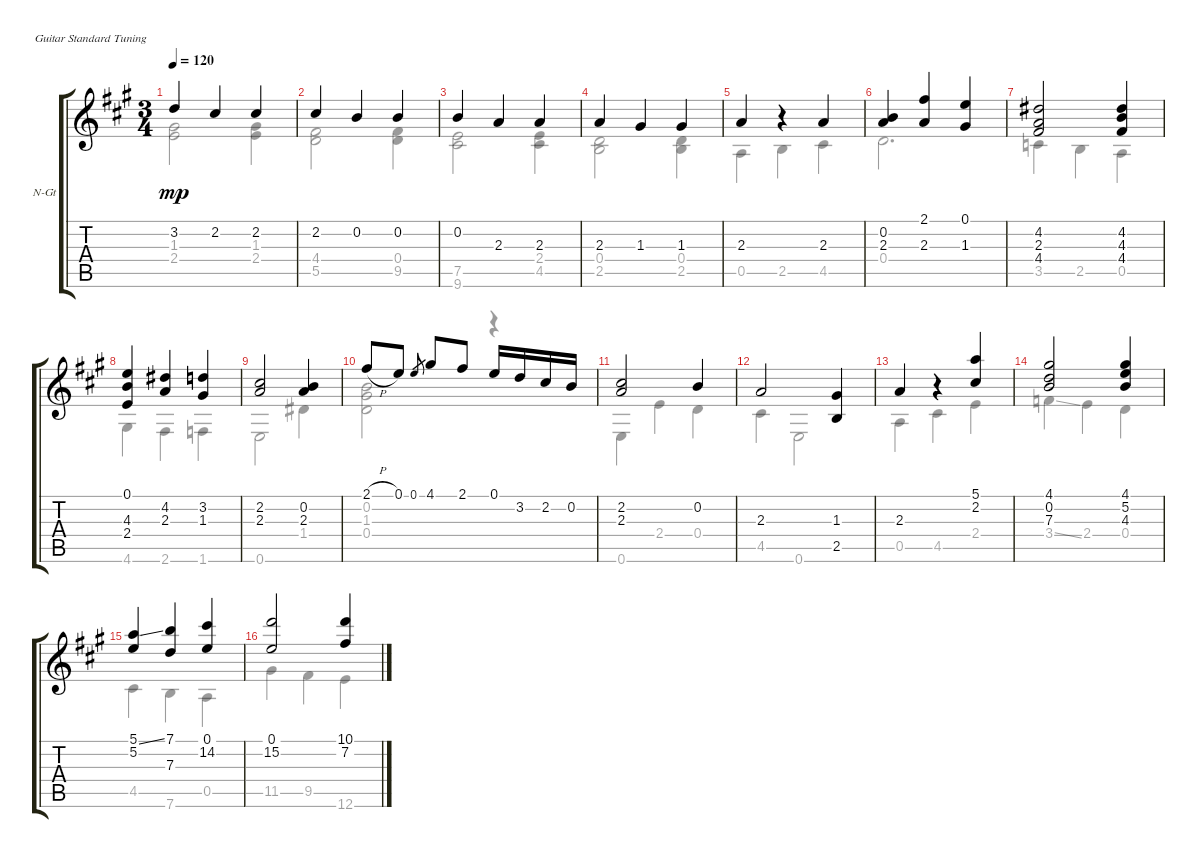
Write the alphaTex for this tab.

\defaultSystemsLayout 4
\bracketExtendMode groupsimilarinstruments
\firstSystemTrackNameOrientation horizontal
\otherSystemsTrackNameOrientation horizontal
\track ("Nylon Guitar" "N-Gt") {instrument acousticgrandpiano}
\staff {score tabs}
\tuning (E4 B3 G3 D3 A2 E2)
\displaytranspose 12
\voice
\ts (3 4)
\tempo 120
\clef g2
\ks a
3.2.4{dy mp} 2.2.4 2.2.4 |
2.2.4 0.2.4 0.2.4 |
0.2.4 2.3.4 2.3.4 |
2.3.4 1.3.4 1.3.4 |
2.3.4 r.4 2.3.4 |
(2.3 0.2).4 (2.3 2.1).4 (0.1 1.3).4 |
(4.2 2.3 4.4).2 (4.4 4.3 4.2).4 |
(0.1 4.3 2.4).4 (2.3 4.2).4 (3.2 1.3).4 |
(2.2 2.3).2 (2.3 0.2).4 |
2.1{h}.8 0.1.8 0.1.8{gr} 4.1.8 2.1.8 0.1.16 3.2.16 2.2.16 0.2.16 |
(2.2 2.3).2 0.2.4 |
2.3.2 (1.3 2.5).4 |
2.3.4 r.4 (2.2 5.1).4 |
(0.2 7.3 4.1).2 (4.1 5.2 4.3).4 |
(5.1{ss} 5.2).4 (7.1 7.3).4 (0.1 14.2).4 |
(0.1 15.2).2 (10.1 7.2).4
\voice
\clef g2
\ottava regular
\simile none
\ks a
(1.3 2.4).2{dy mp} (2.4 1.3).4 |
(4.4 5.5).2 (0.4 9.5).4 |
(7.5 9.6).2 (4.5 2.4).4 |
(0.4 2.5).2 (2.5 0.4).4 |
0.5.4 2.5.4 4.5.4 |
0.4.2{d} |
3.5.4 2.5.4 0.5.4 |
4.6.4 2.6.4 1.6.4 |
0.6.2 1.4.4 |
(0.2 1.3 0.4).2 r.4 |
0.6.4 2.4.4 0.4.4 |
4.5.4 0.6.2 |
0.5.4 4.5.4 2.4.4 |
3.4{ss}.4 2.4.4 0.4.4 |
4.5.4 7.6.4 0.5.4 |
11.5.4 9.5.4 12.6.4
